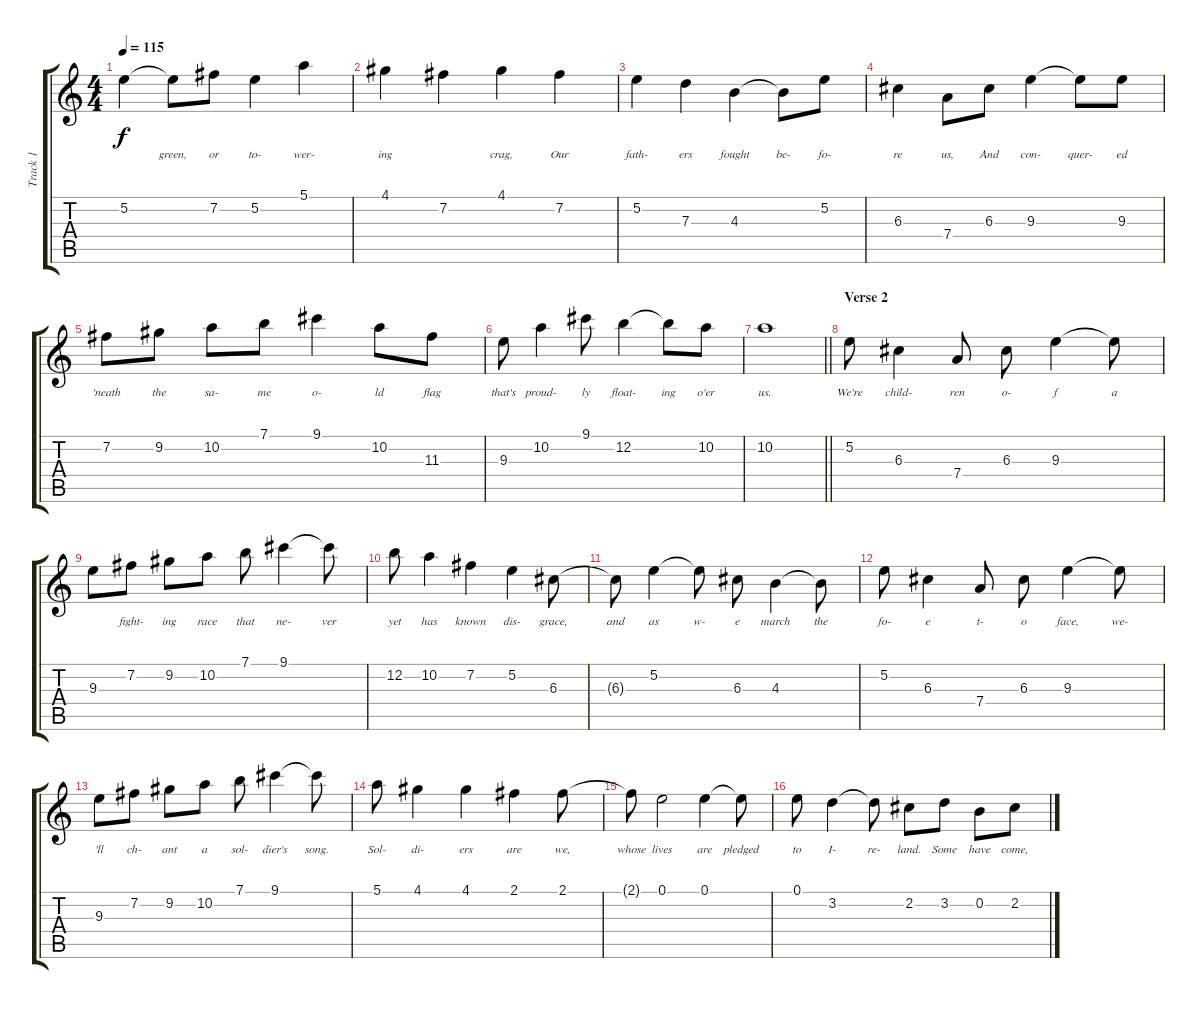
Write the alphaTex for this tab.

\track ("Track 1" "Track 1") {instrument acousticguitarsteel}
\staff {score tabs}
\tuning (E4 B3 G3 D3 A2 E2) {hide}
\ts (4 4)
\tempo 115
\clef g2
\ks c
5.2.4{lyrics (0 "") lyrics (1 "") lyrics (2 "") lyrics (3 "") lyrics (4 "") dy f} 5.2{t}.8{lyrics (0 "green,") lyrics (1 "") lyrics (2 "") lyrics (3 "") lyrics (4 "")} 7.2.8{lyrics (0 "or") lyrics (1 "") lyrics (2 "") lyrics (3 "") lyrics (4 "")} 5.2.4{lyrics (0 "to-") lyrics (1 "") lyrics (2 "") lyrics (3 "") lyrics (4 "")} 5.1.4{lyrics (0 "wer-") lyrics (1 "") lyrics (2 "") lyrics (3 "") lyrics (4 "")} |
4.1.4{lyrics (0 "ing") lyrics (1 "") lyrics (2 "") lyrics (3 "") lyrics (4 "")} 7.2.4{lyrics (0 "") lyrics (1 "") lyrics (2 "") lyrics (3 "") lyrics (4 "")} 4.1.4{lyrics (0 "crag,") lyrics (1 "") lyrics (2 "") lyrics (3 "") lyrics (4 "")} 7.2.4{lyrics (0 "Our") lyrics (1 "") lyrics (2 "") lyrics (3 "") lyrics (4 "")} |
5.2.4{lyrics (0 "fath-") lyrics (1 "") lyrics (2 "") lyrics (3 "") lyrics (4 "")} 7.3.4{lyrics (0 "ers") lyrics (1 "") lyrics (2 "") lyrics (3 "") lyrics (4 "")} 4.3.4{lyrics (0 "fought") lyrics (1 "") lyrics (2 "") lyrics (3 "") lyrics (4 "")} 4.3{t}.8{lyrics (0 "be-") lyrics (1 "") lyrics (2 "") lyrics (3 "") lyrics (4 "")} 5.2.8{lyrics (0 "fo-") lyrics (1 "") lyrics (2 "") lyrics (3 "") lyrics (4 "")} |
6.3.4{lyrics (0 "re") lyrics (1 "") lyrics (2 "") lyrics (3 "") lyrics (4 "")} 7.4.8{lyrics (0 "us,") lyrics (1 "") lyrics (2 "") lyrics (3 "") lyrics (4 "")} 6.3.8{lyrics (0 "And") lyrics (1 "") lyrics (2 "") lyrics (3 "") lyrics (4 "")} 9.3.4{lyrics (0 "con-") lyrics (1 "") lyrics (2 "") lyrics (3 "") lyrics (4 "")} 9.3{t}.8{lyrics (0 "quer-") lyrics (1 "") lyrics (2 "") lyrics (3 "") lyrics (4 "")} 9.3.8{lyrics (0 "ed") lyrics (1 "") lyrics (2 "") lyrics (3 "") lyrics (4 "")} |
7.2.8{lyrics (0 "'neath") lyrics (1 "") lyrics (2 "") lyrics (3 "") lyrics (4 "")} 9.2.8{lyrics (0 "the") lyrics (1 "") lyrics (2 "") lyrics (3 "") lyrics (4 "")} 10.2.8{lyrics (0 "sa-") lyrics (1 "") lyrics (2 "") lyrics (3 "") lyrics (4 "")} 7.1.8{lyrics (0 "me") lyrics (1 "") lyrics (2 "") lyrics (3 "") lyrics (4 "")} 9.1.4{lyrics (0 "o-") lyrics (1 "") lyrics (2 "") lyrics (3 "") lyrics (4 "")} 10.2.8{lyrics (0 "ld") lyrics (1 "") lyrics (2 "") lyrics (3 "") lyrics (4 "")} 11.3.8{lyrics (0 "flag") lyrics (1 "") lyrics (2 "") lyrics (3 "") lyrics (4 "")} |
9.3.8{lyrics (0 "that's") lyrics (1 "") lyrics (2 "") lyrics (3 "") lyrics (4 "")} 10.2.4{lyrics (0 "proud-") lyrics (1 "") lyrics (2 "") lyrics (3 "") lyrics (4 "")} 9.1.8{lyrics (0 "ly") lyrics (1 "") lyrics (2 "") lyrics (3 "") lyrics (4 "")} 12.2.4{lyrics (0 "float-") lyrics (1 "") lyrics (2 "") lyrics (3 "") lyrics (4 "")} 12.2{t}.8{lyrics (0 "ing") lyrics (1 "") lyrics (2 "") lyrics (3 "") lyrics (4 "")} 10.2.8{lyrics (0 "o'er") lyrics (1 "") lyrics (2 "") lyrics (3 "") lyrics (4 "")} |
\barLineRight lightlight
10.2.1{lyrics (0 "us.") lyrics (1 "") lyrics (2 "") lyrics (3 "") lyrics (4 "")} |
\section ("" "Verse 2")
5.2.8{lyrics (0 "We're") lyrics (1 "") lyrics (2 "") lyrics (3 "") lyrics (4 "")} 6.3.4{lyrics (0 "child-") lyrics (1 "") lyrics (2 "") lyrics (3 "") lyrics (4 "")} 7.4.8{lyrics (0 "ren") lyrics (1 "") lyrics (2 "") lyrics (3 "") lyrics (4 "")} 6.3.8{lyrics (0 "o-") lyrics (1 "") lyrics (2 "") lyrics (3 "") lyrics (4 "")} 9.3.4{lyrics (0 "f") lyrics (1 "") lyrics (2 "") lyrics (3 "") lyrics (4 "")} 9.3{t}.8{lyrics (0 "a") lyrics (1 "") lyrics (2 "") lyrics (3 "") lyrics (4 "")} |
9.3.8{lyrics (0 "") lyrics (1 "") lyrics (2 "") lyrics (3 "") lyrics (4 "")} 7.2.8{lyrics (0 "fight-") lyrics (1 "") lyrics (2 "") lyrics (3 "") lyrics (4 "")} 9.2.8{lyrics (0 "ing") lyrics (1 "") lyrics (2 "") lyrics (3 "") lyrics (4 "")} 10.2.8{lyrics (0 "race") lyrics (1 "") lyrics (2 "") lyrics (3 "") lyrics (4 "")} 7.1.8{lyrics (0 "that") lyrics (1 "") lyrics (2 "") lyrics (3 "") lyrics (4 "")} 9.1.4{lyrics (0 "ne-") lyrics (1 "") lyrics (2 "") lyrics (3 "") lyrics (4 "")} 9.1{t}.8{lyrics (0 "ver") lyrics (1 "") lyrics (2 "") lyrics (3 "") lyrics (4 "")} |
12.2.8{lyrics (0 "yet") lyrics (1 "") lyrics (2 "") lyrics (3 "") lyrics (4 "")} 10.2.4{lyrics (0 "has") lyrics (1 "") lyrics (2 "") lyrics (3 "") lyrics (4 "")} 7.2.4{lyrics (0 "known") lyrics (1 "") lyrics (2 "") lyrics (3 "") lyrics (4 "")} 5.2.4{lyrics (0 "dis-") lyrics (1 "") lyrics (2 "") lyrics (3 "") lyrics (4 "")} 6.3.8{lyrics (0 "grace,") lyrics (1 "") lyrics (2 "") lyrics (3 "") lyrics (4 "")} |
6.3{t}.8{lyrics (0 "and") lyrics (1 "") lyrics (2 "") lyrics (3 "") lyrics (4 "")} 5.2.4{lyrics (0 "as") lyrics (1 "") lyrics (2 "") lyrics (3 "") lyrics (4 "")} 5.2{t}.8{lyrics (0 "w-") lyrics (1 "") lyrics (2 "") lyrics (3 "") lyrics (4 "")} 6.3.8{lyrics (0 "e") lyrics (1 "") lyrics (2 "") lyrics (3 "") lyrics (4 "")} 4.3.4{lyrics (0 "march") lyrics (1 "") lyrics (2 "") lyrics (3 "") lyrics (4 "")} 4.3{t}.8{lyrics (0 "the") lyrics (1 "") lyrics (2 "") lyrics (3 "") lyrics (4 "")} |
5.2.8{lyrics (0 "fo-") lyrics (1 "") lyrics (2 "") lyrics (3 "") lyrics (4 "")} 6.3.4{lyrics (0 "e") lyrics (1 "") lyrics (2 "") lyrics (3 "") lyrics (4 "")} 7.4.8{lyrics (0 "t-") lyrics (1 "") lyrics (2 "") lyrics (3 "") lyrics (4 "")} 6.3.8{lyrics (0 "o") lyrics (1 "") lyrics (2 "") lyrics (3 "") lyrics (4 "")} 9.3.4{lyrics (0 "face,") lyrics (1 "") lyrics (2 "") lyrics (3 "") lyrics (4 "")} 9.3{t}.8{lyrics (0 "we-") lyrics (1 "") lyrics (2 "") lyrics (3 "") lyrics (4 "")} |
9.3.8{lyrics (0 "'ll") lyrics (1 "") lyrics (2 "") lyrics (3 "") lyrics (4 "")} 7.2.8{lyrics (0 "ch-") lyrics (1 "") lyrics (2 "") lyrics (3 "") lyrics (4 "")} 9.2.8{lyrics (0 "ant") lyrics (1 "") lyrics (2 "") lyrics (3 "") lyrics (4 "")} 10.2.8{lyrics (0 "a") lyrics (1 "") lyrics (2 "") lyrics (3 "") lyrics (4 "")} 7.1.8{lyrics (0 "sol-") lyrics (1 "") lyrics (2 "") lyrics (3 "") lyrics (4 "")} 9.1.4{lyrics (0 "dier's") lyrics (1 "") lyrics (2 "") lyrics (3 "") lyrics (4 "")} 9.1{t}.8{lyrics (0 "song.") lyrics (1 "") lyrics (2 "") lyrics (3 "") lyrics (4 "")} |
5.1.8{lyrics (0 "Sol-") lyrics (1 "") lyrics (2 "") lyrics (3 "") lyrics (4 "")} 4.1.4{lyrics (0 "di-") lyrics (1 "") lyrics (2 "") lyrics (3 "") lyrics (4 "")} 4.1.4{lyrics (0 "ers") lyrics (1 "") lyrics (2 "") lyrics (3 "") lyrics (4 "")} 2.1.4{lyrics (0 "are") lyrics (1 "") lyrics (2 "") lyrics (3 "") lyrics (4 "")} 2.1.8{lyrics (0 "we,") lyrics (1 "") lyrics (2 "") lyrics (3 "") lyrics (4 "")} |
2.1{t}.8{lyrics (0 "whose") lyrics (1 "") lyrics (2 "") lyrics (3 "") lyrics (4 "")} 0.1.2{lyrics (0 "lives") lyrics (1 "") lyrics (2 "") lyrics (3 "") lyrics (4 "")} 0.1.4{lyrics (0 "are") lyrics (1 "") lyrics (2 "") lyrics (3 "") lyrics (4 "")} 0.1{t}.8{lyrics (0 "pledged") lyrics (1 "") lyrics (2 "") lyrics (3 "") lyrics (4 "")} |
0.1.8{lyrics (0 "to") lyrics (1 "") lyrics (2 "") lyrics (3 "") lyrics (4 "")} 3.2.4{lyrics (0 "I-") lyrics (1 "") lyrics (2 "") lyrics (3 "") lyrics (4 "")} 3.2{t}.8{lyrics (0 "re-") lyrics (1 "") lyrics (2 "") lyrics (3 "") lyrics (4 "")} 2.2.8{lyrics (0 "land.") lyrics (1 "") lyrics (2 "") lyrics (3 "") lyrics (4 "")} 3.2.8{lyrics (0 "Some") lyrics (1 "") lyrics (2 "") lyrics (3 "") lyrics (4 "")} 0.2.8{lyrics (0 "have") lyrics (1 "") lyrics (2 "") lyrics (3 "") lyrics (4 "")} 2.2.8{lyrics (0 "come,") lyrics (1 "") lyrics (2 "") lyrics (3 "") lyrics (4 "")}
